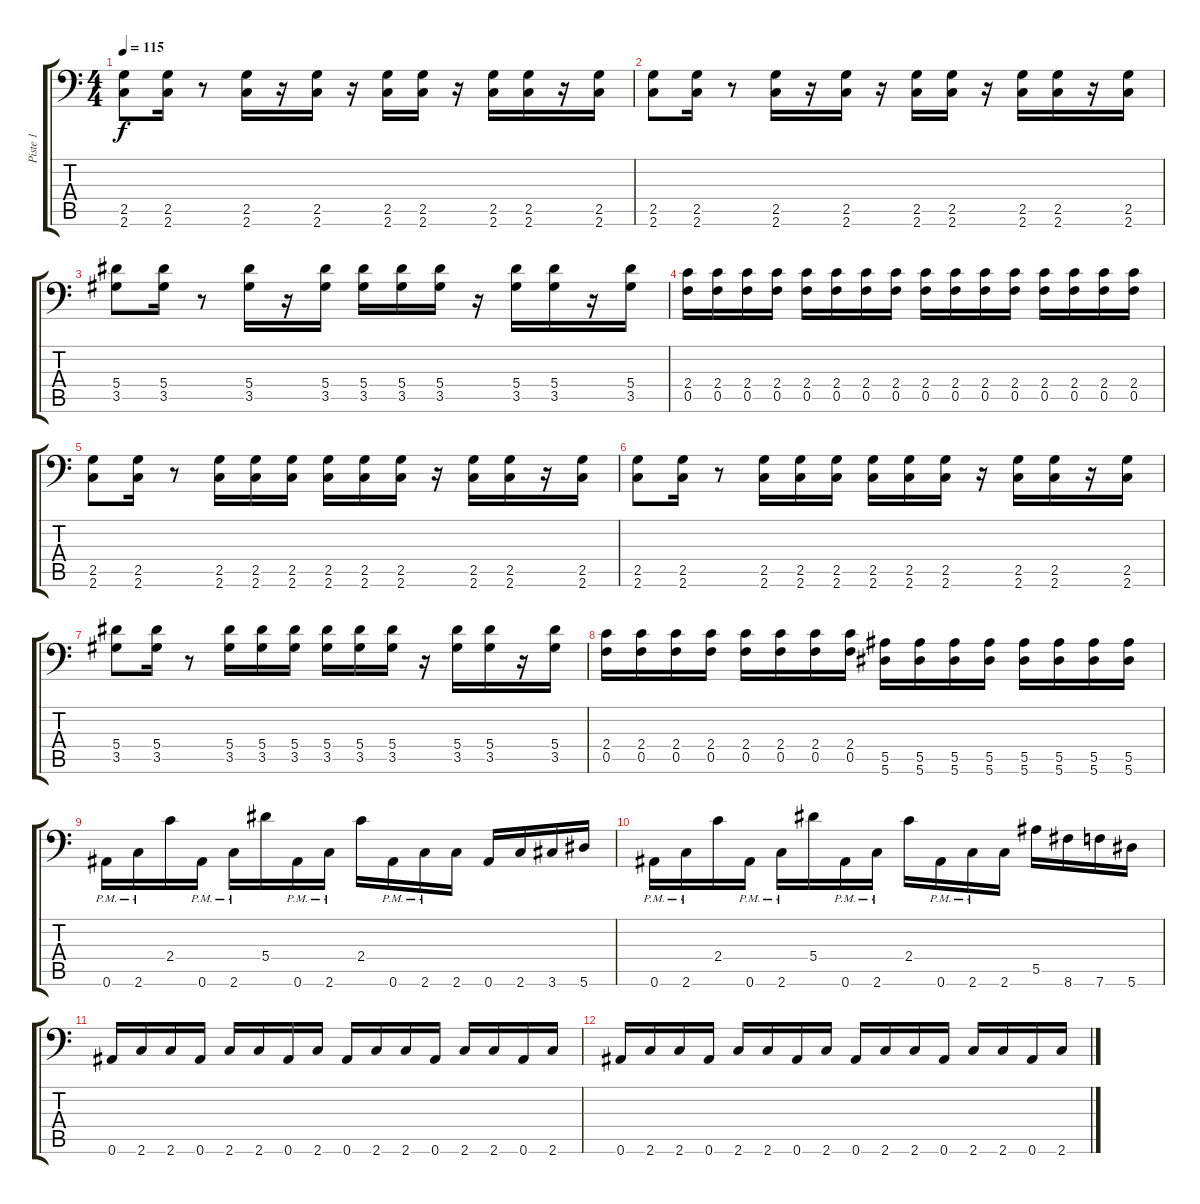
\track ("Piste 1" "Piste 1") {instrument distortionguitar}
\staff {score tabs}
\tuning (C4 G3 Eb3 Bb2 F2 Bb1) {hide}
\ts (4 4)
\tempo 115
\clef f4
\ks c
(2.5 2.6).8{dy f} (2.5 2.6).16 r.8 (2.5 2.6).16 r.16 (2.5 2.6).16 r.16 (2.5 2.6).16 (2.5 2.6).16 r.16 (2.5 2.6).16 (2.5 2.6).16 r.16 (2.5 2.6).16 |
(2.5 2.6).8 (2.5 2.6).16 r.8 (2.5 2.6).16 r.16 (2.5 2.6).16 r.16 (2.5 2.6).16 (2.5 2.6).16 r.16 (2.5 2.6).16 (2.5 2.6).16 r.16 (2.5 2.6).16 |
(5.4 3.5).8 (5.4 3.5).16 r.8 (5.4 3.5).16 r.16 (5.4 3.5).16 (5.4 3.5).16 (5.4 3.5).16 (5.4 3.5).16 r.16 (5.4 3.5).16 (5.4 3.5).16 r.16 (5.4 3.5).16 |
(2.4 0.5).16 (2.4 0.5).16 (2.4 0.5).16 (2.4 0.5).16 (2.4 0.5).16 (2.4 0.5).16 (2.4 0.5).16 (2.4 0.5).16 (2.4 0.5).16 (2.4 0.5).16 (2.4 0.5).16 (2.4 0.5).16 (2.4 0.5).16 (2.4 0.5).16 (2.4 0.5).16 (2.4 0.5).16 |
(2.5 2.6).8 (2.5 2.6).16 r.8 (2.5 2.6).16 (2.5 2.6).16 (2.5 2.6).16 (2.5 2.6).16 (2.5 2.6).16 (2.5 2.6).16 r.16 (2.5 2.6).16 (2.5 2.6).16 r.16 (2.5 2.6).16 |
(2.5 2.6).8 (2.5 2.6).16 r.8 (2.5 2.6).16 (2.5 2.6).16 (2.5 2.6).16 (2.5 2.6).16 (2.5 2.6).16 (2.5 2.6).16 r.16 (2.5 2.6).16 (2.5 2.6).16 r.16 (2.5 2.6).16 |
(5.4 3.5).8 (5.4 3.5).16 r.8 (5.4 3.5).16 (5.4 3.5).16 (5.4 3.5).16 (5.4 3.5).16 (5.4 3.5).16 (5.4 3.5).16 r.16 (5.4 3.5).16 (5.4 3.5).16 r.16 (5.4 3.5).16 |
(2.4 0.5).16 (2.4 0.5).16 (2.4 0.5).16 (2.4 0.5).16 (2.4 0.5).16 (2.4 0.5).16 (2.4 0.5).16 (2.4 0.5).16 (5.5 5.6).16 (5.5 5.6).16 (5.5 5.6).16 (5.5 5.6).16 (5.5 5.6).16 (5.5 5.6).16 (5.5 5.6).16 (5.5 5.6).16 |
0.6{pm}.16 2.6{pm}.16 2.4.16 0.6{pm}.16 2.6{pm}.16 5.4.16 0.6{pm}.16 2.6{pm}.16 2.4.16 0.6{pm}.16 2.6{pm}.16 2.6.16 0.6.16 2.6.16 3.6.16 5.6.16 |
0.6{pm}.16 2.6{pm}.16 2.4.16 0.6{pm}.16 2.6{pm}.16 5.4.16 0.6{pm}.16 2.6{pm}.16 2.4.16 0.6{pm}.16 2.6{pm}.16 2.6.16 5.5.16 8.6.16 7.6.16 5.6.16 |
0.6.16 2.6.16 2.6.16 0.6.16 2.6.16 2.6.16 0.6.16 2.6.16 0.6.16 2.6.16 2.6.16 0.6.16 2.6.16 2.6.16 0.6.16 2.6.16 |
0.6.16 2.6.16 2.6.16 0.6.16 2.6.16 2.6.16 0.6.16 2.6.16 0.6.16 2.6.16 2.6.16 0.6.16 2.6.16 2.6.16 0.6.16 2.6.16
